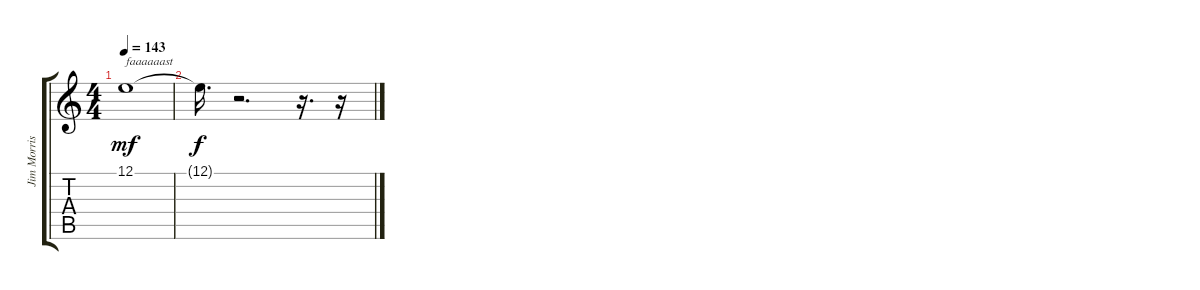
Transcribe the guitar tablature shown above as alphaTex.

\track ("Jim Morrison" "Jim Morris") {instrument flute}
\staff {score tabs}
\tuning (E4 B3 G3 D3 A2 E2) {hide}
\ts (4 4)
\tempo 143
\clef g2
\ks c
12.1.1{txt "faaaaaast" dy mf} |
12.1{t}.16{d dy f} r.2{d} r.16{d} r.16
